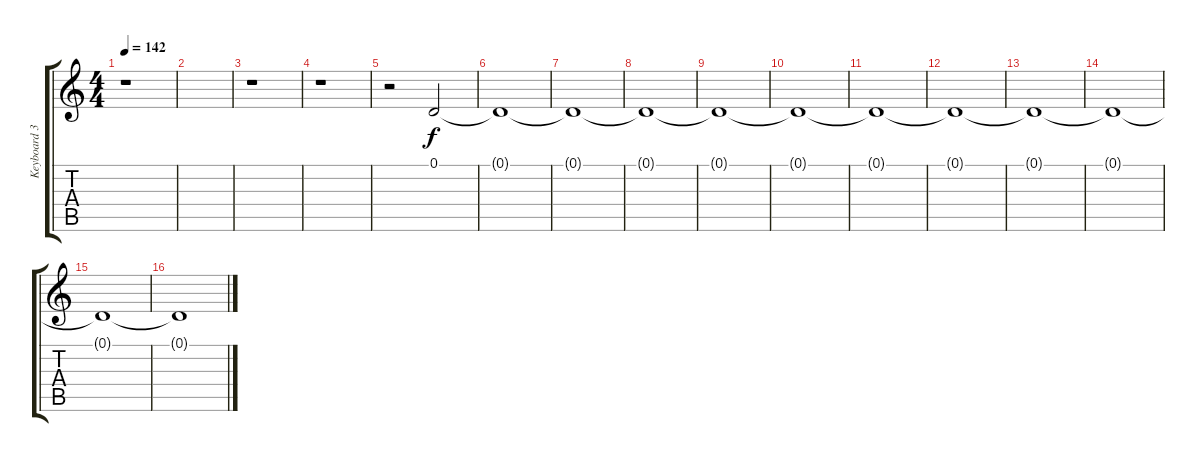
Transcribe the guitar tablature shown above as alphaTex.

\track ("Keyboard 3" "Keyboard 3") {instrument synthstrings1}
\staff {score tabs}
\tuning (D4 A3 F3 C3 G2 D2) {hide}
\ts (4 4)
\tempo 142
\clef g2
\ks c
r.1{dy f instrument synthstrings1} |
|
r.1 |
r.1 |
r.2 0.1.2{volume 6} |
0.1{t}.1 |
0.1{t}.1 |
0.1{t}.1 |
0.1{t}.1 |
0.1{t}.1 |
0.1{t}.1 |
0.1{t}.1 |
0.1{t}.1 |
0.1{t}.1 |
0.1{t}.1 |
0.1{t}.1
